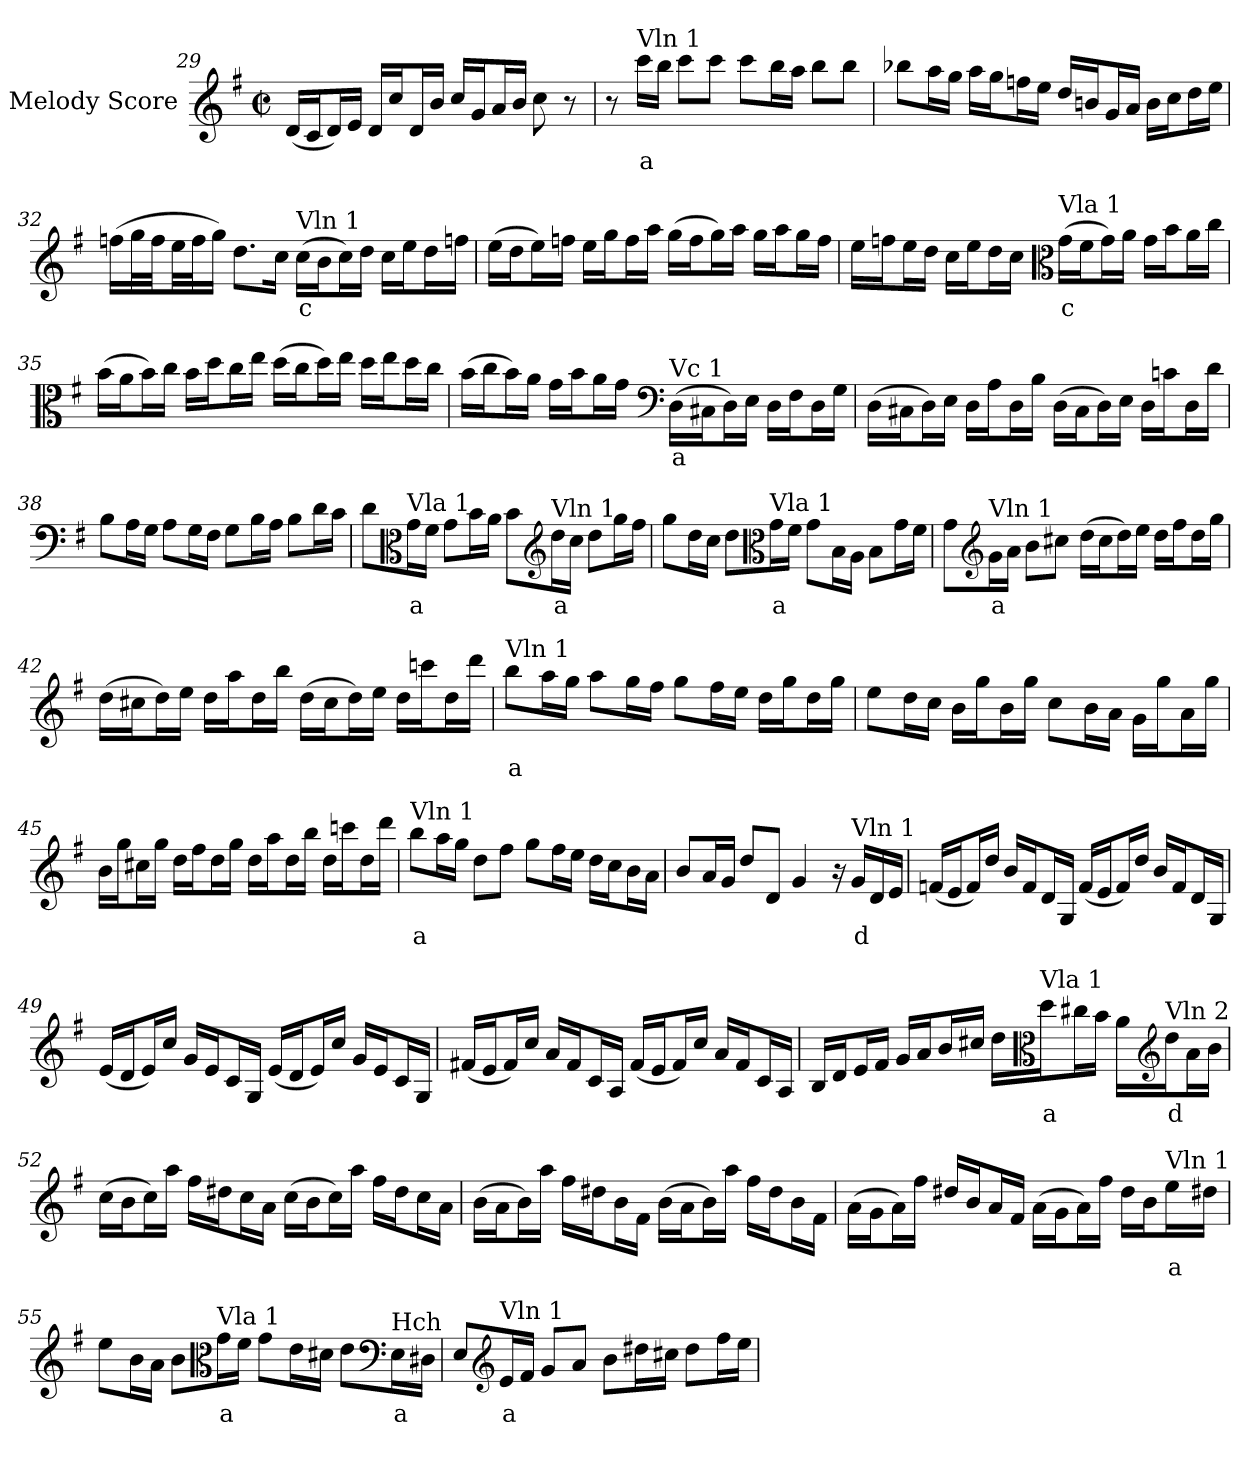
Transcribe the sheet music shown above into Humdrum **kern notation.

**kern	**text
*part1	*part1
*staff1	*staff1
*I"Melody Score	*
*clefG2	*
*k[f#]	*
*M4/4	*
*met(c|)	*
=29	=29
(16d/LL	.
16c/J	.
16d/L)	.
16e/JJ	.
16d/LL	.
16cc/J	.
16d/L	.
16b/JJ	.
16cc/LL	.
16g/J	.
16a/L	.
16b/JJ	.
8cc\	.
8r	.
=30	=30
8r	.
!LO:TX:a:t=Vln 1	!
!	!LO:LY:b:color=#FF0000
16ccc\LL	a
16bb\JJ	.
8ccc\L	.
8ccc\J	.
8ccc\L	.
16bb\L	.
16aa\JJ	.
8bb\L	.
8bb\J	.
=31	=31
8bb-X\L	.
16aa\L	.
16gg\JJ	.
16aa\LL	.
16gg\J	.
16ffn\L	.
16ee\JJ	.
16dd/LL	.
16bn/J	.
16g/L	.
16a/JJ	.
16b\LL	.
16cc\J	.
16dd\L	.
16ee\JJ	.
=32	=32
(16ffn\LL	.
32gg\L	.
32ff\JJ	.
32ee\LL	.
32ff\J	.
16gg\JJ)	.
8.dd\L	.
16cc\Jk	.
!LO:TX:a:t=Vln 1	!
!	!LO:LY:b:color=#FF0000
(16cc\LL	c
16b\J	.
16cc\L)	.
16dd\JJ	.
16cc\LL	.
16ee\J	.
16dd\L	.
16ffn\JJ	.
=33	=33
(16ee\LL	.
16dd\J	.
16ee\L)	.
16ffn\JJ	.
16ee\LL	.
16gg\J	.
16ff\L	.
16aa\JJ	.
(16gg\LL	.
16ff\J	.
16gg\L)	.
16aa\JJ	.
16gg\LL	.
16aa\J	.
16gg\L	.
16ff\JJ	.
=34	=34
16ee\LL	.
16ffn\J	.
16ee\L	.
16dd\JJ	.
16cc\LL	.
16ee\J	.
16dd\L	.
16cc\JJ	.
*clefC3	*
!LO:TX:a:t=Vla 1	!
!	!LO:LY:b:color=#FF0000
(16g\LL	c
16f#\J	.
16g\L)	.
16a\JJ	.
16g\LL	.
16b\J	.
16a\L	.
16cc\JJ	.
=35	=35
(16b\LL	.
16a\J	.
16b\L)	.
16cc\JJ	.
16b\LL	.
16dd\J	.
16cc\L	.
16ee\JJ	.
(16dd\LL	.
16cc\J	.
16dd\L)	.
16ee\JJ	.
16dd\LL	.
16ee\J	.
16dd\L	.
16cc\JJ	.
=36	=36
(16b\LL	.
16cc\J	.
16b\L)	.
16a\JJ	.
16g\LL	.
16b\J	.
16a\L	.
16g\JJ	.
*clefF4	*
!LO:TX:a:t=Vc 1	!
!	!LO:LY:b:color=#FF0000
(16D\LL	a
16C#\J	.
16D\L)	.
16E\JJ	.
16D\LL	.
16F#\J	.
16D\L	.
16G\JJ	.
=37	=37
(16D\LL	.
16C#X\J	.
16D\L)	.
16E\JJ	.
16D\LL	.
16A\J	.
16D\L	.
16B\JJ	.
(16D\LL	.
16C#\J	.
16D\L)	.
16E\JJ	.
16D\LL	.
16cn\J	.
16D\L	.
16d\JJ	.
=38	=38
8B\L	.
16A\L	.
16G\JJ	.
8A\L	.
16G\L	.
16F#\JJ	.
8G\L	.
16B\L	.
16A\JJ	.
8B\L	.
16d\L	.
16c\JJ	.
=39	=39
8d\L	.
*clefC3	*
!LO:TX:a:t=Vla 1	!
!	!LO:LY:b:color=#FF0000
16g\L	a
16f#\JJ	.
8g\L	.
16b\L	.
16a\JJ	.
8b\L	.
*clefG2	*
!LO:TX:a:t=Vln 1	!
!	!LO:LY:b:color=#FF0000
16dd\L	a
16cc\JJ	.
8dd\L	.
16gg\L	.
16ff#\JJ	.
=40	=40
8gg\L	.
16dd\L	.
16cc\JJ	.
8dd\L	.
*clefC3	*
!LO:TX:a:t=Vla 1	!
!	!LO:LY:b:color=#FF0000
16g\L	a
16f#\JJ	.
8g\L	.
16B\L	.
16A\JJ	.
8B\L	.
16g\L	.
16f#\JJ	.
=41	=41
8g\L	.
*clefG2	*
!LO:TX:a:t=Vln 1	!
!	!LO:LY:b:color=#FF0000
16g\L	a
16a\JJ	.
8b\L	.
8cc#X\J	.
(16dd\LL	.
16cc#\J	.
16dd\L)	.
16ee\JJ	.
16dd\LL	.
16ff#\J	.
16dd\L	.
16gg\JJ	.
=42	=42
(16dd\LL	.
16cc#X\J	.
16dd\L)	.
16ee\JJ	.
16dd\LL	.
16aa\J	.
16dd\L	.
16bb\JJ	.
(16dd\LL	.
16cc#\J	.
16dd\L)	.
16ee\JJ	.
16dd\LL	.
16cccn\J	.
16dd\L	.
16ddd\JJ	.
=43	=43
!LO:TX:a:t=Vln 1	!
!	!LO:LY:b:color=#FF0000
8bb\L	a
16aa\L	.
16gg\JJ	.
8aa\L	.
16gg\L	.
16ff#\JJ	.
8gg\L	.
16ff#\L	.
16ee\JJ	.
16dd\LL	.
16gg\J	.
16dd\L	.
16gg\JJ	.
=44	=44
8ee\L	.
16dd\L	.
16cc\JJ	.
16b\LL	.
16gg\J	.
16b\L	.
16gg\JJ	.
8cc\L	.
16b\L	.
16a\JJ	.
16g\LL	.
16gg\J	.
16a\L	.
16gg\JJ	.
=45	=45
16b\LL	.
16gg\J	.
16cc#X\L	.
16gg\JJ	.
16dd\LL	.
16ff#\J	.
16dd\L	.
16gg\JJ	.
16dd\LL	.
16aa\J	.
16dd\L	.
16bb\JJ	.
16dd\LL	.
16cccn\J	.
16dd\L	.
16ddd\JJ	.
=46	=46
!LO:TX:a:t=Vln 1	!
!	!LO:LY:b:color=#FF0000
8bb\L	a
16aa\L	.
16gg\JJ	.
8dd\L	.
8ff#\J	.
8gg\L	.
16ff#\L	.
16ee\JJ	.
16dd\LL	.
16cc\J	.
16b\L	.
16a\JJ	.
=47	=47
8b/L	.
16a/L	.
16g/JJ	.
8dd/L	.
8d/J	.
4g/	.
16r	.
!LO:TX:a:t=Vln 1	!
!	!LO:LY:b:color=#FF0000
16g/LL	d
16d/	.
16e/JJ	.
=48	=48
(16fn/LL	.
16e/J	.
16f/L)	.
16dd/JJ	.
16b/LL	.
16f/J	.
16d/L	.
16G/JJ	.
(16f/LL	.
16e/J	.
16f/L)	.
16dd/JJ	.
16b/LL	.
16f/J	.
16d/L	.
16G/JJ	.
=49	=49
(16e/LL	.
16d/J	.
16e/L)	.
16cc/JJ	.
16g/LL	.
16e/J	.
16c/L	.
16G/JJ	.
(16e/LL	.
16d/J	.
16e/L)	.
16cc/JJ	.
16g/LL	.
16e/J	.
16c/L	.
16G/JJ	.
=50	=50
(16f#X/LL	.
16e/J	.
16f#/L)	.
16cc/JJ	.
16a/LL	.
16f#/J	.
16c/L	.
16A/JJ	.
(16f#/LL	.
16e/J	.
16f#/L)	.
16cc/JJ	.
16a/LL	.
16f#/J	.
16c/L	.
16A/JJ	.
=51	=51
16B/LL	.
16d/J	.
16e/L	.
16f#/JJ	.
16g/LL	.
16a/J	.
16b/L	.
16cc#X/JJ	.
16dd\LL	.
*clefC3	*
!LO:TX:a:t=Vla 1	!
!	!LO:LY:b:color=#FF0000
16dd\J	a
16cc#X\L	.
16b\JJ	.
16a\LL	.
*clefG2	*
!LO:TX:a:t=Vln 2	!
!	!LO:LY:b:color=#FF0000
16dd\J	d
16a\L	.
16b\JJ	.
=52	=52
(16cc\LL	.
16b\J	.
16cc\L)	.
16aa\JJ	.
16ff#\LL	.
16dd#X\J	.
16cc\L	.
16a\JJ	.
(16cc\LL	.
16b\J	.
16cc\L)	.
16aa\JJ	.
16ff#\LL	.
16dd#\J	.
16cc\L	.
16a\JJ	.
=53	=53
(16b\LL	.
16a\J	.
16b\L)	.
16aa\JJ	.
16ff#\LL	.
16dd#X\J	.
16b\L	.
16f#\JJ	.
(16b\LL	.
16a\J	.
16b\L)	.
16aa\JJ	.
16ff#\LL	.
16dd#\J	.
16b\L	.
16f#\JJ	.
=54	=54
(16a\LL	.
16g\J	.
16a\L)	.
16ff#\JJ	.
16dd#X/LL	.
16b/J	.
16a/L	.
16f#/JJ	.
(16a\LL	.
16g\J	.
16a\L)	.
16ff#\JJ	.
16dd#\LL	.
16b\J	.
!LO:TX:a:t=Vln 1	!
!	!LO:LY:b:color=#FF0000
16ee\L	a
16dd#X\JJ	.
=55	=55
8ee\L	.
16b\L	.
16a\JJ	.
8b\L	.
*clefC3	*
!LO:TX:a:t=Vla 1	!
!	!LO:LY:b:color=#FF0000
16g\L	a
16f#\JJ	.
8g\L	.
16e\L	.
16d#X\JJ	.
8e\L	.
*clefF4	*
!LO:TX:a:t=Hch	!
!	!LO:LY:b:color=#FF0000
16E\L	a
16D#X\JJ	.
=56	=56
8E/L	.
*clefG2	*
!LO:TX:a:t=Vln 1	!
!	!LO:LY:b:color=#FF0000
16e/L	a
16f#/JJ	.
8g/L	.
8a/J	.
8b\L	.
16dd#X\L	.
16cc#X\JJ	.
8dd#\L	.
16ff#\L	.
16ee\JJ	.
=	=
*-	*-
